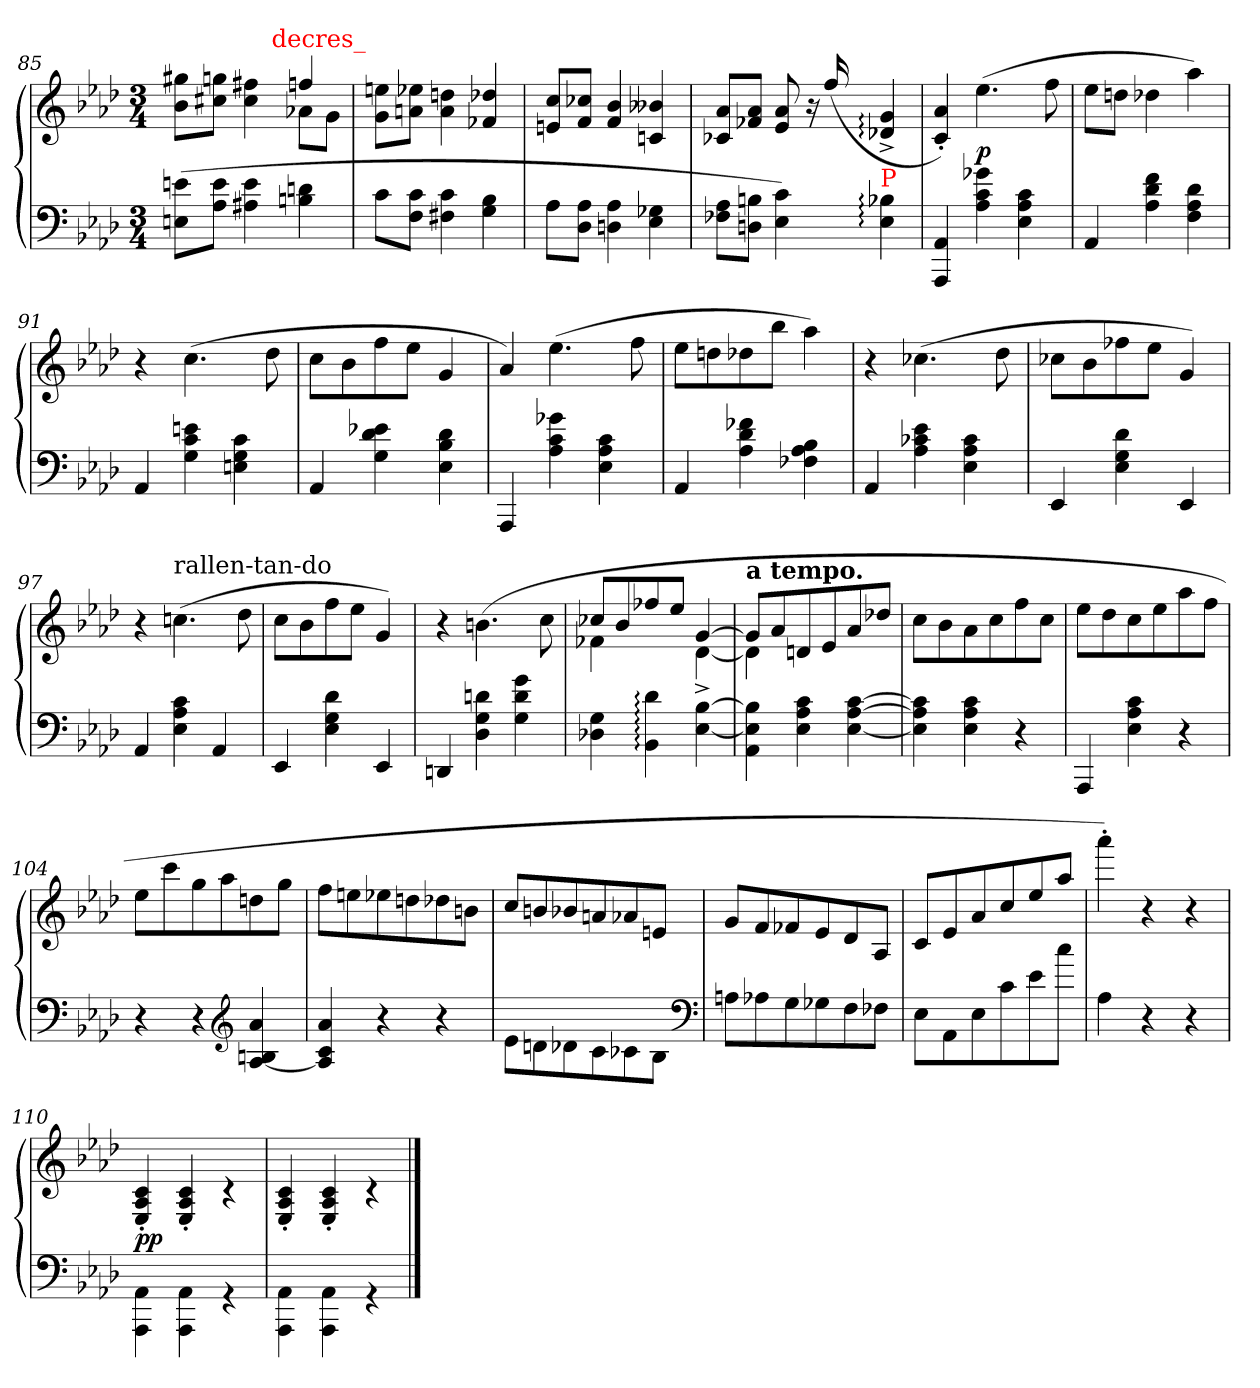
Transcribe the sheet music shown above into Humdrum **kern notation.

**kern	**kern	**dynam
*part1	*part1	*part1
*staff2	*staff1	*staff1/2
*clefF4	*clefG2	*
*k[b-e-a-d-]	*k[b-e-a-d-]	*
*A-:	*A-:	*
*M3/4	*M3/4	*
=85	=85	=85
*	*^	*
*	*	*^	*
(<8En 8enL	8b-\ 8gg#X\L	8ryy	4.ryy	.
8A- 8eJ	8cc#X 8ggnJ	8ryy	.	.
4A#X 4e	4cc#\ 4ff#X\	4ryy	.	.
!	!	!	!LO:TX:a:color=red:t=decres_	!
.	.	.	4.ryy	.
4Bn 4dn	4ffn	8a-XL	.	.
.	.	8gJ	.	.
*	*v	*v	*v	*
=86	=86	=86
8cL	8g\ 8een\L	.
8F 8cJ	8an\ 8ee-X\J	.
4F#X 4c	4a\ 4ddn\	.
4G 4B-	4f-X 4dd-X	.
=87	=87	=87
8A-L	8en 8ccL	.
8D- 8A-J	8f 8cc-XJ	.
4Dn 4A-	4f 4b-	.
4E- 4G-X	4cn 4b--X	.
=88	=88	=88
8F-X 8A-L	8c-X 8a-L	.
8Dn 8BnJ	8f-X 8a-J	.
4E- 4c)	8e- 8a-	.
.	16r	.
.	(>16ff/	.
!LO:TX:a:color=red:t=P	!	!
4E-: 4B-:	4d-X:^< 4g:^<	.
=89	=89	=89
4AAA- 4AA-	4c'> 4a-'>)	.
4A- 4c 4g-X	(4.ee-	p
4E- 4A- 4c	.	.
.	8ff	.
=90	=90	=90
4AA-	8ee-L	.
.	8ddnJ	.
4A- 4d- 4f	4dd-X	.
4F 4A- 4d-	4aa-)	.
=91	=91	=91
4AA-	4r	.
4G 4c 4en	(>4.cc	.
4En 4G 4c	.	.
.	8dd-	.
=92	=92	=92
4AA-	8ccL	.
.	8b-	.
4G 4d- 4e-X	8ff	.
.	8ee-J	.
4E- 4B- 4d-	4g	.
=93	=93	=93
4AAA-	4a-)	.
4A- 4c 4g-X	(>4.ee-	.
4E- 4A- 4c	.	.
.	8ff	.
=94	=94	=94
4AA-	8ee-L	.
.	8ddn	.
4A- 4d- 4f-X	8dd-X	.
.	8bb-J	.
4F-X 4A- 4B-	4aa-)	.
=95	=95	=95
4AA-	4r	.
4A- 4c-X 4e-	(>4.cc-X	.
4E- 4A- 4c-	.	.
.	8dd-	.
=96	=96	=96
4EE-	8cc-XL	.
.	8b-	.
4E- 4G 4d-	8ff-X	.
.	8ee-J	.
4EE-	4g)	.
=97	=97	=97
4AA-	4r	.
!	!LO:TX:a:t=rallen-tan-do	!
4E- 4A- 4c	(>4.ccn	.
4AA-	.	.
.	8dd-	.
=98	=98	=98
4EE-	8ccL	.
.	8b-	.
4E- 4G 4d-	8ff	.
.	8ee-J	.
4EE-	4g)	.
=99	=99	=99
4DDn	4r	.
4D- 4G 4dn	(>4.bn	.
4G 4d 4g	.	.
.	8cc	.
=100	=100	=100
*	*^	*
4D-X 4G	8cc-XL	4f-X	.
.	8b-	.	.
4BB-: 4d-:	8ff-X	4ryy	.
.	8ee-J	.	.
[4E- [4B-	[4g	[4d-^<	.
=101	=101	=101	=101
!	!LO:TX:a:B:t=a tempo.	!	!
4AA-\ 4E-]\ 4B-]\	8gL]	4d-\]	.
.	8a-	.	.
4E- 4A- 4c	8dn	2ryy	.
.	8e-	.	.
[4E-\ [4A-\ [4c\	8a-	.	.
.	8dd-XJ	.	.
*	*v	*v	*
=102	=102	=102
4E-] 4A-] 4c]	8ccL	.
.	8b-	.
4E- 4A- 4c	8a-	.
.	8cc	.
4r	8ff	.
.	8ccJ	.
=103	=103	=103
4AAA-	8ee-L	.
.	8dd-	.
4E- 4A- 4c	8cc	.
.	8ee-	.
4r	8aa-	.
.	8ffJ	.
=104	=104	=104
4r	8ee-L	.
.	8ccc	.
4r	8gg	.
.	8aa-	.
*clefG2	*	*
[4A- 4Bn 4a-	8ddn	.
.	8ggJ	.
=105	=105	=105
4A-] 4c 4a-	8ffL	.
.	8een	.
4r	8ee-X	.
.	8ddn	.
4r	8dd-X	.
.	8bnJ	.
=106	=106	=106
8e-\L	8cc/L	.
8dn\	8bn/	.
8d-X	8b-X	.
8c\	8an/	.
8c-X	8a-X	.
8B-\J	8en/J	.
*clefF4	*	*
=107	=107	=107
8AnL	8gL	.
8A-X	8f	.
8G	8f-X	.
8G-X	8e-	.
8F	8d-	.
8F-XJ	8A-J	.
=108	=108	=108
8E-L	8cL	.
8AA-	8e-	.
8E-	8a-	.
8c	8cc	.
8e-\	8ee-/	.
8cc\J	8aa-/J	.
=109	=109	=109
4A-	4aaa-'>)	.
4r	4r	.
4r	4r	.
=110	=110	=110
4AA-\ 4AAA-\	4c'>/ 4A-'>/ 4E-'>/	pp
4AA-\ 4AAA-\	4c'>/ 4A-'>/ 4E-'>/	.
4rGG	4rc	.
=111	=111	=111
4AAA-\ 4AA-\	4c'>/ 4A-'>/ 4E-'>/	.
4AAA-\ 4AA-\	4c'>/ 4A-'>/ 4E-'>/	.
4rGG	4rc	.
==	==	==
*-	*-	*-
